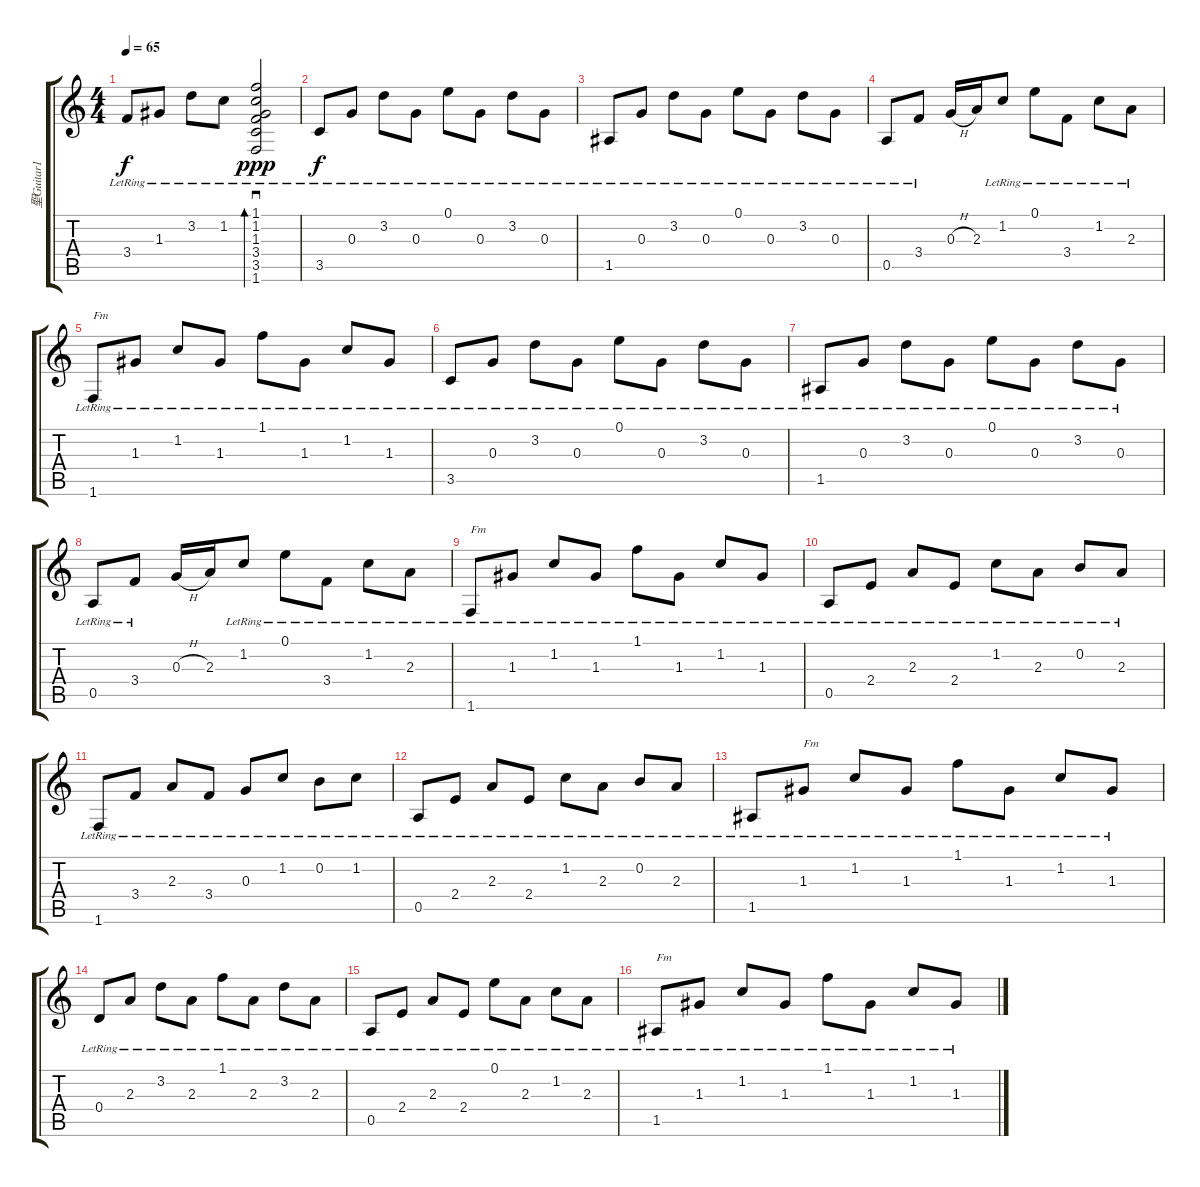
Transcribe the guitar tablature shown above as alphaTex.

\track ("聖Guitar1" "聖Guitar1") {instrument acousticguitarnylon}
\staff {score tabs}
\tuning (E4 B3 G3 D3 A2 E2) {hide}
\ts (4 4)
\tempo 65
\clef g2
\ks c
3.4{lr}.8{dy f} 1.3{lr}.8 3.2{lr}.8 1.2{lr}.8 (1.1{lr} 1.2{lr} 1.3{lr} 3.4{lr} 3.5{lr} 1.6{lr}).2{sd bd 240 dy ppp} |
3.5{lr}.8{dy f} 0.3{lr}.8 3.2{lr}.8 0.3{lr}.8 0.1{lr}.8 0.3{lr}.8 3.2{lr}.8 0.3{lr}.8 |
1.5{lr}.8 0.3{lr}.8 3.2{lr}.8 0.3{lr}.8 0.1{lr}.8 0.3{lr}.8 3.2{lr}.8 0.3{lr}.8 |
0.5{lr}.8 3.4{lr}.8 0.3{h}.16 2.3.16 1.2{lr}.8 0.1{lr}.8 3.4{lr}.8 1.2{lr}.8 2.3{lr}.8 |
1.6{lr}.8{txt "Fm"} 1.3{lr}.8 1.2{lr}.8 1.3{lr}.8 1.1{lr}.8 1.3{lr}.8 1.2{lr}.8 1.3{lr}.8 |
3.5{lr}.8 0.3{lr}.8 3.2{lr}.8 0.3{lr}.8 0.1{lr}.8 0.3{lr}.8 3.2{lr}.8 0.3{lr}.8 |
1.5{lr}.8 0.3{lr}.8 3.2{lr}.8 0.3{lr}.8 0.1{lr}.8 0.3{lr}.8 3.2{lr}.8 0.3{lr}.8 |
0.5{lr}.8 3.4{lr}.8 0.3{h}.16 2.3.16 1.2{lr}.8 0.1{lr}.8 3.4{lr}.8 1.2{lr}.8 2.3{lr}.8 |
1.6{lr}.8{txt "Fm"} 1.3{lr}.8 1.2{lr}.8 1.3{lr}.8 1.1{lr}.8 1.3{lr}.8 1.2{lr}.8 1.3{lr}.8 |
0.5{lr}.8 2.4{lr}.8 2.3{lr}.8 2.4{lr}.8 1.2{lr}.8 2.3{lr}.8 0.2{lr}.8 2.3{lr}.8 |
1.6{lr}.8 3.4{lr}.8 2.3{lr}.8 3.4{lr}.8 0.3{lr}.8 1.2{lr}.8 0.2{lr}.8 1.2{lr}.8 |
0.5{lr}.8 2.4{lr}.8 2.3{lr}.8 2.4{lr}.8 1.2{lr}.8 2.3{lr}.8 0.2{lr}.8 2.3{lr}.8 |
1.5{lr}.8 1.3{lr}.8{txt "Fm"} 1.2{lr}.8 1.3{lr}.8 1.1{lr}.8 1.3{lr}.8 1.2{lr}.8 1.3{lr}.8 |
0.4{lr}.8 2.3{lr}.8 3.2{lr}.8 2.3{lr}.8 1.1{lr}.8 2.3{lr}.8 3.2{lr}.8 2.3{lr}.8 |
0.5{lr}.8 2.4{lr}.8 2.3{lr}.8 2.4{lr}.8 0.1{lr}.8 2.3{lr}.8 1.2{lr}.8 2.3{lr}.8 |
1.5{lr}.8{txt "Fm"} 1.3{lr}.8 1.2{lr}.8 1.3{lr}.8 1.1{lr}.8 1.3{lr}.8 1.2{lr}.8 1.3{lr}.8
